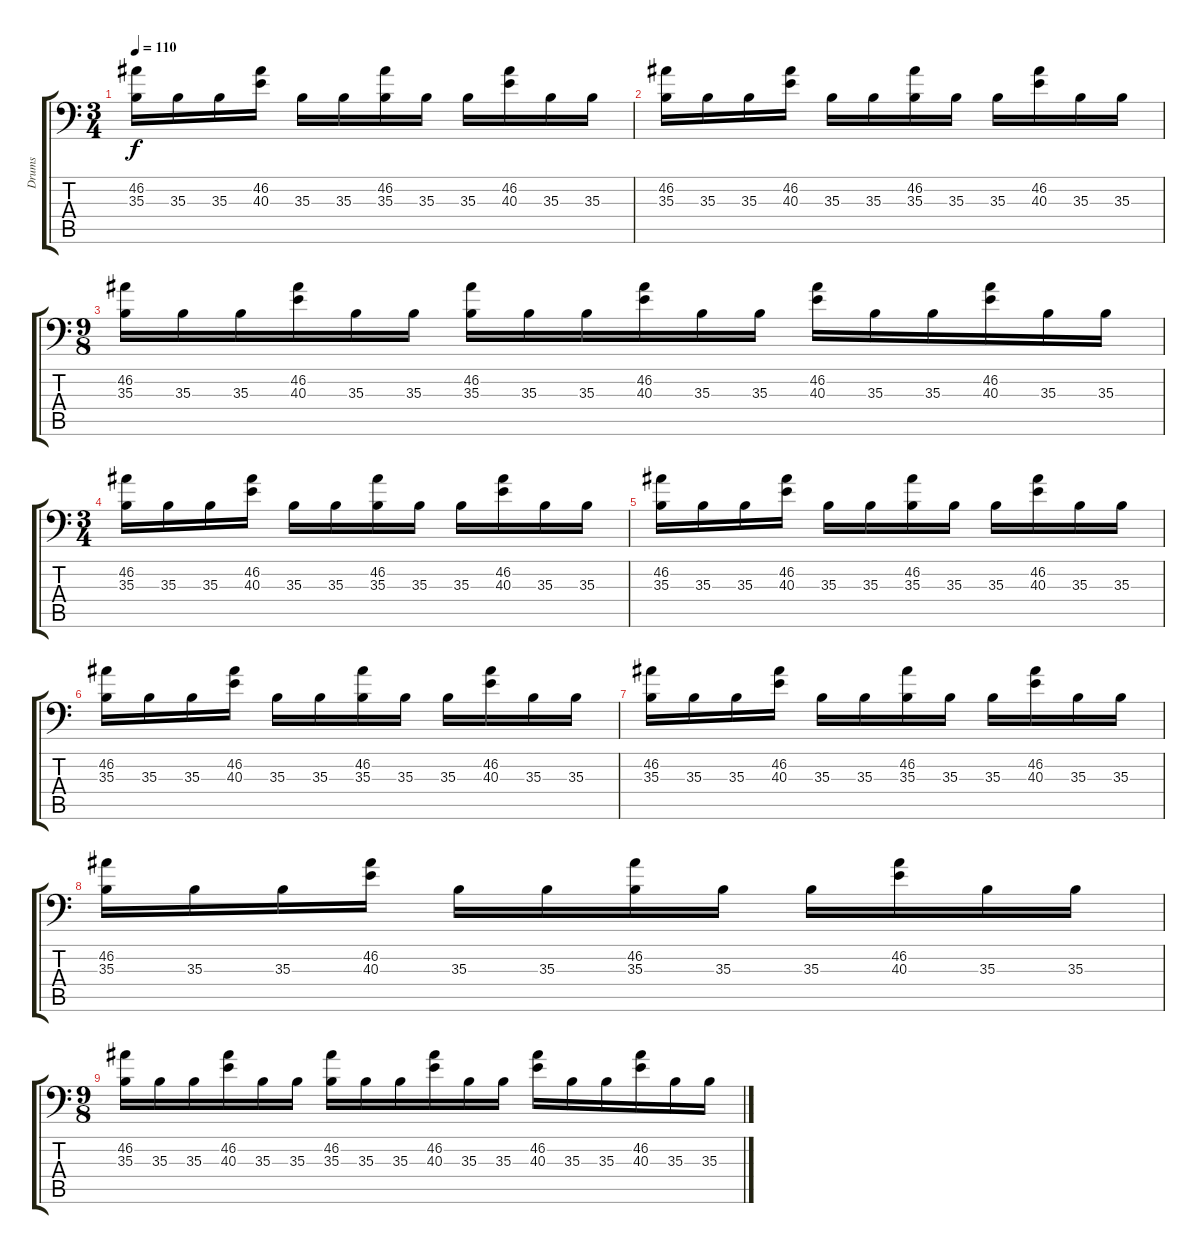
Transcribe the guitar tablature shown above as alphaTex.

\track ("Drums" "Drums") {instrument acousticgrandpiano}
\staff {score tabs}
\tuning (C-1 C-1 C-1 C-1 C-1 C-1) {hide}
\ts (3 4)
\tempo 110
\clef f4
\ks c
(46.2 35.3).16{dy f} 35.3.16 35.3.16 (46.2 40.3).16 35.3.16 35.3.16 (46.2 35.3).16 35.3.16 35.3.16 (46.2 40.3).16 35.3.16 35.3.16 |
(46.2 35.3).16 35.3.16 35.3.16 (46.2 40.3).16 35.3.16 35.3.16 (46.2 35.3).16 35.3.16 35.3.16 (46.2 40.3).16 35.3.16 35.3.16 |
\ts (9 8)
(46.2 35.3).16 35.3.16 35.3.16 (46.2 40.3).16 35.3.16 35.3.16 (46.2 35.3).16 35.3.16 35.3.16 (46.2 40.3).16 35.3.16 35.3.16 (46.2 40.3).16 35.3.16 35.3.16 (46.2 40.3).16 35.3.16 35.3.16 |
\ts (3 4)
(46.2 35.3).16 35.3.16 35.3.16 (46.2 40.3).16 35.3.16 35.3.16 (46.2 35.3).16 35.3.16 35.3.16 (46.2 40.3).16 35.3.16 35.3.16 |
(46.2 35.3).16 35.3.16 35.3.16 (46.2 40.3).16 35.3.16 35.3.16 (46.2 35.3).16 35.3.16 35.3.16 (46.2 40.3).16 35.3.16 35.3.16 |
(46.2 35.3).16 35.3.16 35.3.16 (46.2 40.3).16 35.3.16 35.3.16 (46.2 35.3).16 35.3.16 35.3.16 (46.2 40.3).16 35.3.16 35.3.16 |
(46.2 35.3).16 35.3.16 35.3.16 (46.2 40.3).16 35.3.16 35.3.16 (46.2 35.3).16 35.3.16 35.3.16 (46.2 40.3).16 35.3.16 35.3.16 |
(46.2 35.3).16 35.3.16 35.3.16 (46.2 40.3).16 35.3.16 35.3.16 (46.2 35.3).16 35.3.16 35.3.16 (46.2 40.3).16 35.3.16 35.3.16 |
\ts (9 8)
(46.2 35.3).16 35.3.16 35.3.16 (46.2 40.3).16 35.3.16 35.3.16 (46.2 35.3).16 35.3.16 35.3.16 (46.2 40.3).16 35.3.16 35.3.16 (46.2 40.3).16 35.3.16 35.3.16 (46.2 40.3).16 35.3.16 35.3.16
